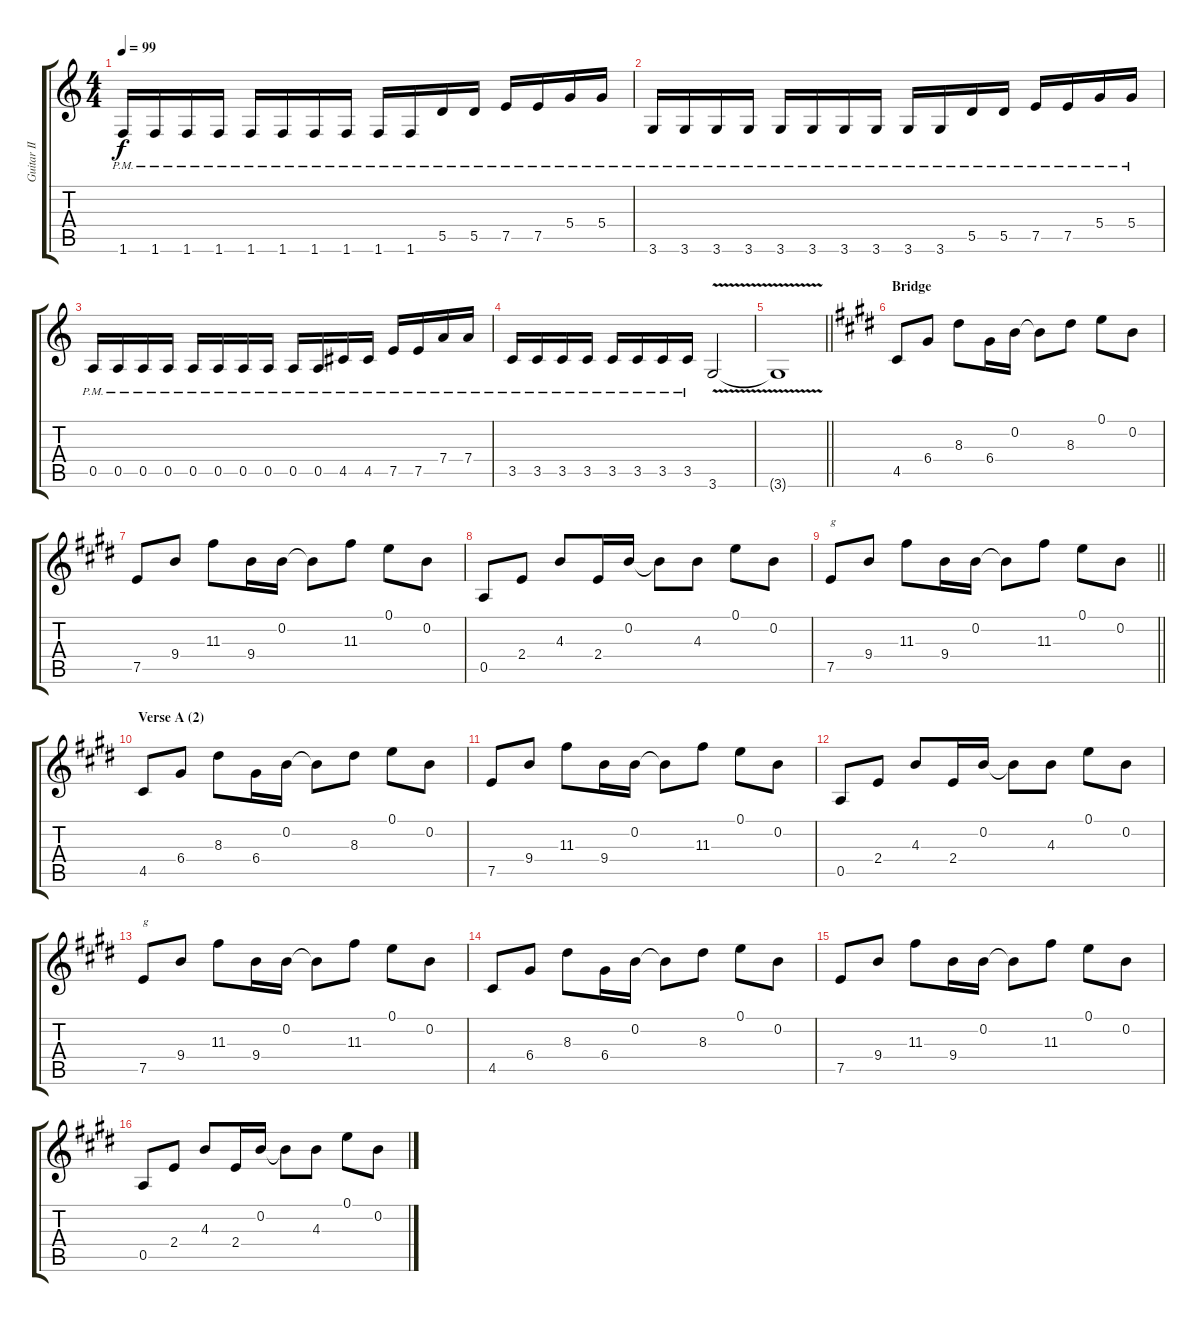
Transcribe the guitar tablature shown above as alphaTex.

\track ("Guitar II" "Guitar II") {instrument distortionguitar}
\staff {score tabs}
\tuning (E4 B3 G3 D3 A2 E2) {hide}
\ts (4 4)
\tempo 99
\clef g2
\ks c
1.6{pm}.16{dy f} 1.6{pm}.16 1.6{pm}.16 1.6{pm}.16 1.6{pm}.16 1.6{pm}.16 1.6{pm}.16 1.6{pm}.16 1.6{pm}.16 1.6{pm}.16 5.5{pm}.16 5.5{pm}.16 7.5{pm}.16 7.5{pm}.16 5.4{pm}.16 5.4{pm}.16 |
3.6{pm}.16 3.6{pm}.16 3.6{pm}.16 3.6{pm}.16 3.6{pm}.16 3.6{pm}.16 3.6{pm}.16 3.6{pm}.16 3.6{pm}.16 3.6{pm}.16 5.5{pm}.16 5.5{pm}.16 7.5{pm}.16 7.5{pm}.16 5.4{pm}.16 5.4{pm}.16 |
0.5{pm}.16 0.5{pm}.16 0.5{pm}.16 0.5{pm}.16 0.5{pm}.16 0.5{pm}.16 0.5{pm}.16 0.5{pm}.16 0.5{pm}.16 0.5{pm}.16 4.5{pm}.16 4.5{pm}.16 7.5{pm}.16 7.5{pm}.16 7.4{pm}.16 7.4{pm}.16 |
3.5{pm}.16 3.5{pm}.16 3.5{pm}.16 3.5{pm}.16 3.5{pm}.16 3.5{pm}.16 3.5{pm}.16 3.5{pm}.16 3.6{v}.2 |
\barLineRight lightlight
3.6{t}.1 |
\section ("" "Bridge")
\ks c#minor
4.5.8 6.4.8 8.3.8 6.4.16 0.2.16 0.2{t}.8 8.3.8 0.1.8 0.2.8 |
7.5.8 9.4.8 11.3.8 9.4.16 0.2.16 0.2{t}.8 11.3.8 0.1.8 0.2.8 |
0.5.8 2.4.8 4.3.8 2.4.16 0.2.16 0.2{t}.8 4.3.8 0.1.8 0.2.8 |
\barLineRight lightlight
7.5.8{txt "g"} 9.4.8 11.3.8 9.4.16 0.2.16 0.2{t}.8 11.3.8 0.1.8 0.2.8 |
\section ("" "Verse A (2)")
4.5.8 6.4.8 8.3.8 6.4.16 0.2.16 0.2{t}.8 8.3.8 0.1.8 0.2.8 |
7.5.8 9.4.8 11.3.8 9.4.16 0.2.16 0.2{t}.8 11.3.8 0.1.8 0.2.8 |
0.5.8 2.4.8 4.3.8 2.4.16 0.2.16 0.2{t}.8 4.3.8 0.1.8 0.2.8 |
7.5.8{txt "g"} 9.4.8 11.3.8 9.4.16 0.2.16 0.2{t}.8 11.3.8 0.1.8 0.2.8 |
4.5.8 6.4.8 8.3.8 6.4.16 0.2.16 0.2{t}.8 8.3.8 0.1.8 0.2.8 |
7.5.8 9.4.8 11.3.8 9.4.16 0.2.16 0.2{t}.8 11.3.8 0.1.8 0.2.8 |
0.5.8 2.4.8 4.3.8 2.4.16 0.2.16 0.2{t}.8 4.3.8 0.1.8 0.2.8
